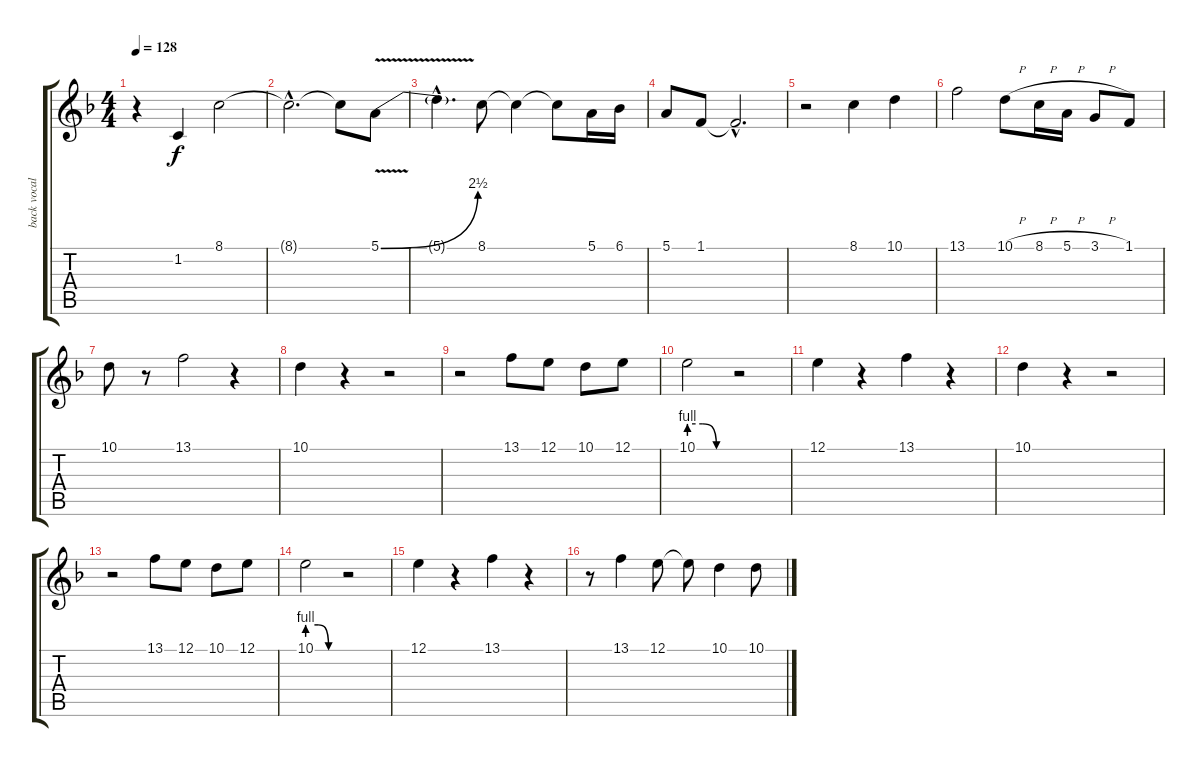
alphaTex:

\track ("back vocal" "back vocal") {instrument flute}
\staff {score tabs}
\tuning (E4 B3 G3 D3 A2 E2) {hide}
\ts (4 4)
\tempo 128
\clef g2
\ks f
r.4{dy f} 1.2.4 8.1.2 |
8.1{hac t}.2{d} 8.1{t}.8 5.1{be (bend 0 0 60 10) v}.8 |
5.1{hac t}.4{d} 8.1.8 8.1{t}.4 8.1{t}.8 5.1.16 6.1.16 |
5.1.8 1.1.8 1.1{hac t}.2{d} |
r.2 8.1.4 10.1.4 |
13.1.2 10.1{h}.8 8.1{h}.16 5.1{h}.16 3.1{h}.8 1.1.8 |
10.1.8 r.8 13.1.2 r.4 |
10.1.4{volume 16} r.4 r.2 |
r.2 13.1.8 12.1.8 10.1.8 12.1.8 |
10.1{be (custom 0 4 20 4 40 0 60 0)}.2 r.2 |
12.1.4 r.4 13.1.4 r.4 |
10.1.4 r.4 r.2 |
r.2 13.1.8 12.1.8 10.1.8 12.1.8 |
10.1{be (custom 0 4 20 4 40 0 60 0)}.2 r.2 |
12.1.4 r.4 13.1.4 r.4 |
r.8{volume 13} 13.1.4 12.1.8 12.1{t}.8 10.1.4 10.1.8
